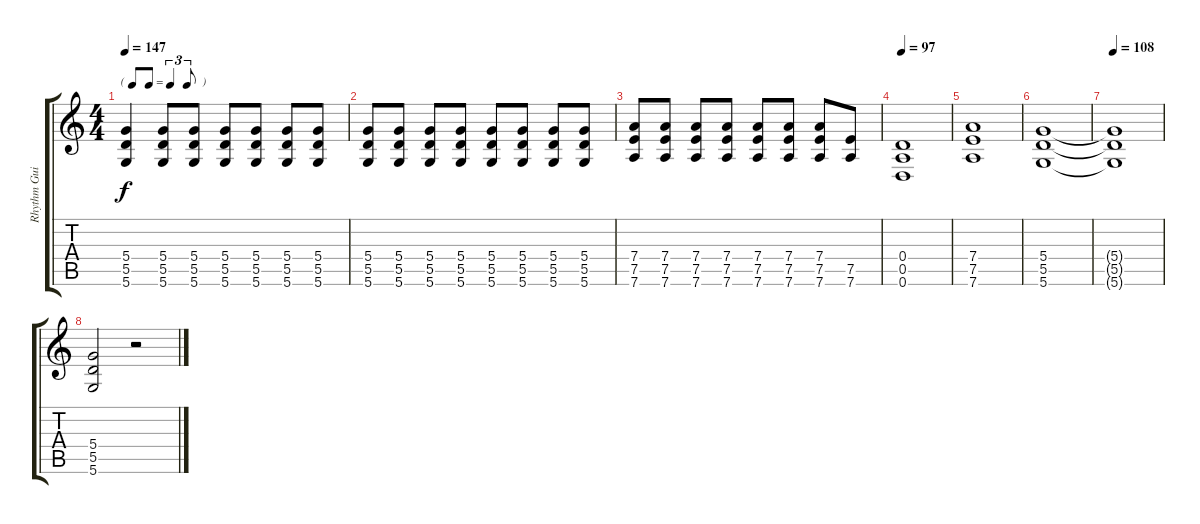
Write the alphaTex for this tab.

\track ("Rhythm Guitar" "Rhythm Gui") {instrument distortionguitar}
\staff {score tabs}
\tuning (E4 B3 G3 D3 A2 D2) {hide}
\ts (4 4)
\tf triplet8th
\tempo 147
\clef g2
\ks c
(5.4 5.5 5.6).4{dy f} (5.4 5.5 5.6).8 (5.4 5.5 5.6).8 (5.4 5.5 5.6).8 (5.4 5.5 5.6).8 (5.4 5.5 5.6).8 (5.4 5.5 5.6).8 |
(5.4 5.5 5.6).8 (5.4 5.5 5.6).8 (5.4 5.5 5.6).8 (5.4 5.5 5.6).8 (5.4 5.5 5.6).8 (5.4 5.5 5.6).8 (5.4 5.5 5.6).8 (5.4 5.5 5.6).8 |
(7.4 7.5 7.6).8 (7.4 7.5 7.6).8 (7.4 7.5 7.6).8 (7.4 7.5 7.6).8 (7.4 7.5 7.6).8 (7.4 7.5 7.6).8 (7.4 7.5 7.6).8 (7.5 7.6).8 |
\tempo 97
(0.4 0.5 0.6).1 |
(7.4 7.5 7.6).1 |
(5.4 5.5 5.6).1 |
\tempo 108
(5.4{t} 5.5{t} 5.6{t}).1 |
(5.4 5.5 5.6).2 r.2
